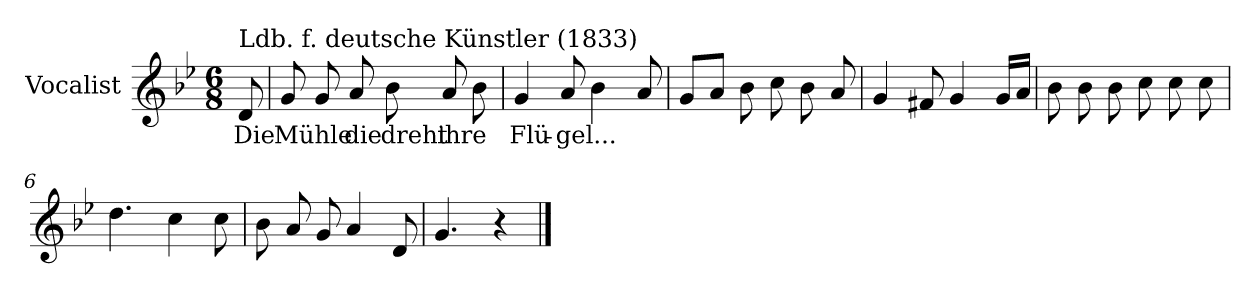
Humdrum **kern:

**kern	**text
*part1	*part1
*staff1	*staff1
*I"Vocalist	*
*k[b-e-]	*
*g:	*
*M6/8	*
=	=
!LO:TX:a:t=Ldb. f. deutsche Künstler (1833)	!
8d	Die
=1	=1
8g	Mühle
8g	.
8a	die
8b-	dreht
8a	ihre
8b-	.
=2	=2
4g	Flü-
8a	-gel...
4b-	.
8a	.
=3	=3
8gL	.
8aJ	.
8b-	.
8cc	.
8b-	.
8a	.
=4	=4
4g	.
8f#X	.
4g	.
16gLL	.
16aJJ	.
=5	=5
8b-	.
8b-	.
8b-	.
8cc	.
8cc	.
8cc	.
=6	=6
4.dd	.
4cc	.
8cc	.
=7	=7
8b-	.
8a	.
8g	.
4a	.
8d	.
=8	=8
4.g	.
4r	.
==	==
*-	*-
